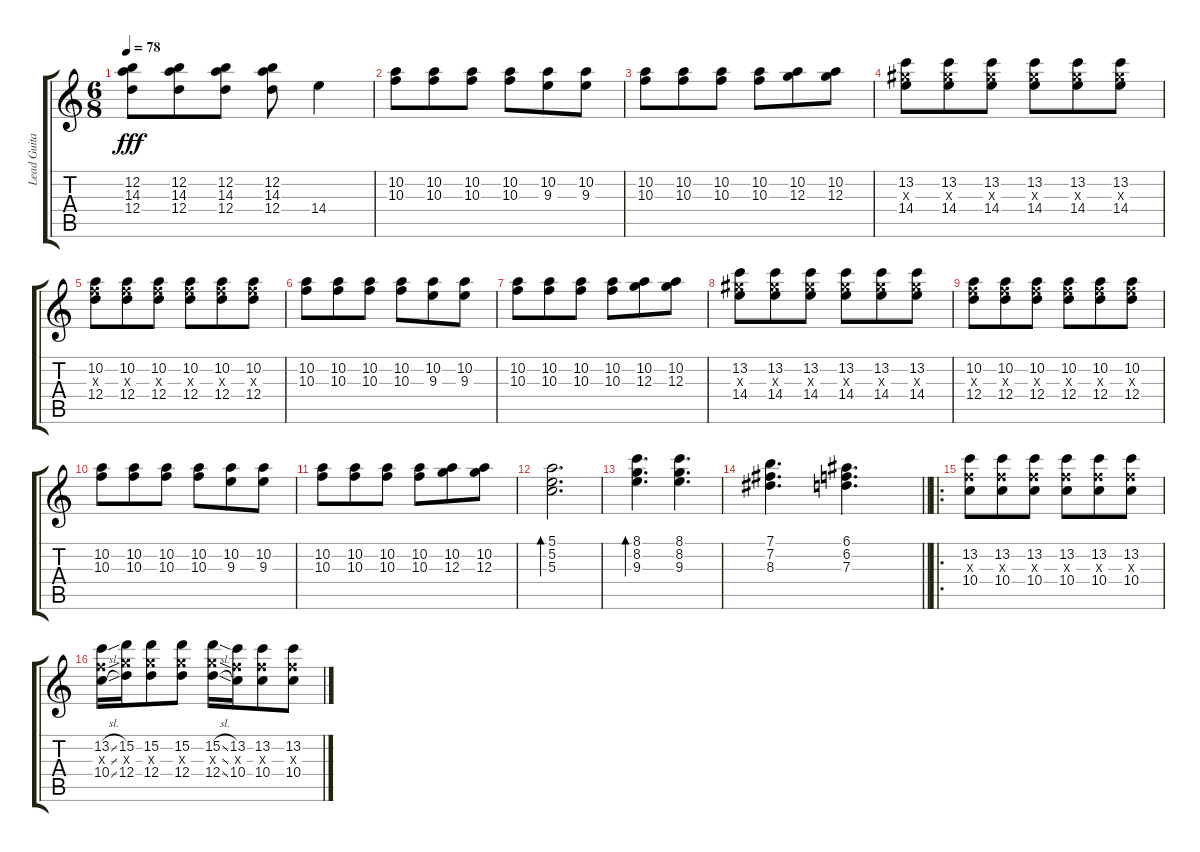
\track ("Lead Guitar 1" "Lead Guita") {instrument electricguitarjazz}
\staff {score tabs}
\tuning (E4 B3 G3 D3 A2 E2) {hide}
\ts (6 8)
\tempo 78
\clef g2
\ks c
(12.2 14.3 12.4).8{dy fff} (12.2 14.3 12.4).8 (12.2 14.3 12.4).8 (12.2 14.3 12.4).8 14.4.4 |
(10.2 10.3).8 (10.2 10.3).8 (10.2 10.3).8 (10.2 10.3).8 (10.2 9.3).8 (10.2 9.3).8 |
(10.2 10.3).8 (10.2 10.3).8 (10.2 10.3).8 (10.2 10.3).8 (10.2 12.3).8 (10.2 12.3).8 |
(13.2 13.3{x} 14.4).8 (13.2 13.3{x} 14.4).8 (13.2 13.3{x} 14.4).8 (13.2 13.3{x} 14.4).8 (13.2 13.3{x} 14.4).8 (13.2 13.3{x} 14.4).8 |
(10.2 10.3{x} 12.4).8 (10.2 10.3{x} 12.4).8 (10.2 10.3{x} 12.4).8 (10.2 10.3{x} 12.4).8 (10.2 10.3{x} 12.4).8 (10.2 10.3{x} 12.4).8 |
(10.2 10.3).8 (10.2 10.3).8 (10.2 10.3).8 (10.2 10.3).8 (10.2 9.3).8 (10.2 9.3).8 |
(10.2 10.3).8 (10.2 10.3).8 (10.2 10.3).8 (10.2 10.3).8 (10.2 12.3).8 (10.2 12.3).8 |
(13.2 13.3{x} 14.4).8 (13.2 13.3{x} 14.4).8 (13.2 13.3{x} 14.4).8 (13.2 13.3{x} 14.4).8 (13.2 13.3{x} 14.4).8 (13.2 13.3{x} 14.4).8 |
(10.2 10.3{x} 12.4).8 (10.2 10.3{x} 12.4).8 (10.2 10.3{x} 12.4).8 (10.2 10.3{x} 12.4).8 (10.2 10.3{x} 12.4).8 (10.2 10.3{x} 12.4).8 |
(10.2 10.3).8 (10.2 10.3).8 (10.2 10.3).8 (10.2 10.3).8 (10.2 9.3).8 (10.2 9.3).8 |
(10.2 10.3).8 (10.2 10.3).8 (10.2 10.3).8 (10.2 10.3).8 (10.2 12.3).8 (10.2 12.3).8 |
(5.1 5.2 5.3).2{d bd 30} |
(8.1 8.2 9.3).4{d bd 30} (8.1 8.2 9.3).4{d} |
\barLineRight lightlight
(7.1 7.2 8.3).4{d} (6.1 6.2 7.3).4{d} |
\ro
(13.2 10.3{x} 10.4).8 (13.2 10.3{x} 10.4).8 (13.2 10.3{x} 10.4).8 (13.2 10.3{x} 10.4).8 (13.2 10.3{x} 10.4).8 (13.2 10.3{x} 10.4).8 |
(13.2{sl} 10.3{sl x} 10.4{sl}).16 (15.2 12.3{x} 12.4).16 (15.2 12.3{x} 12.4).8 (15.2 12.3{x} 12.4).8 (15.2{sl} 12.3{sl x} 12.4{sl}).16 (13.2 10.3{x} 10.4).16 (13.2 10.3{x} 10.4).8 (13.2 10.3{x} 10.4).8
